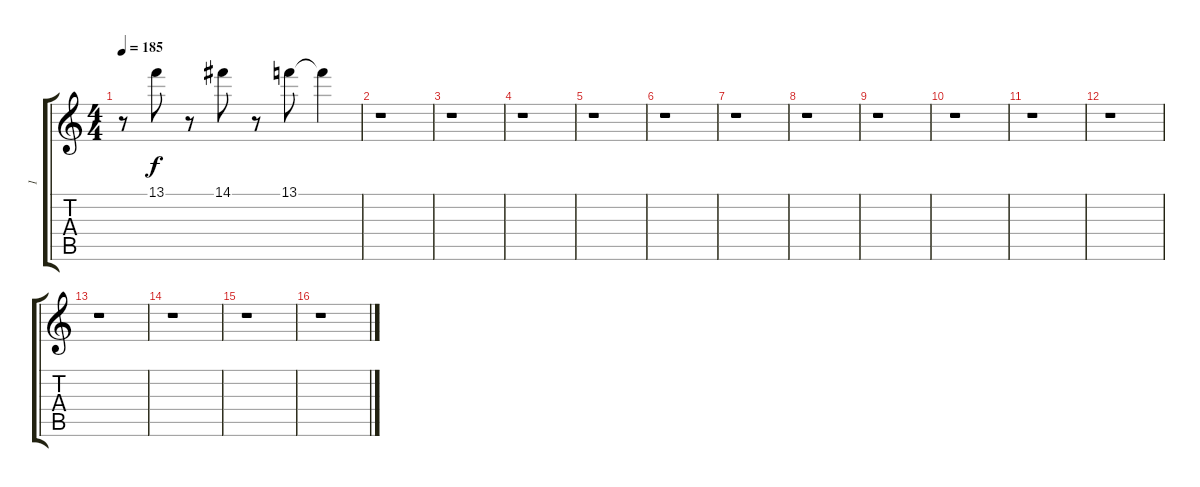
\track ("1" "1") {instrument distortionguitar}
\staff {score tabs}
\tuning (E4 B3 G3 D3 A2 E2) {hide}
\ts (4 4)
\tempo 185
\clef g2
\ks c
r.8{dy f} 13.1.8 r.8 14.1.8 r.8 13.1.8 13.1{t}.4 |
r.1 |
r.1 |
r.1 |
r.1 |
r.1 |
r.1 |
r.1 |
r.1 |
r.1 |
r.1 |
r.1 |
r.1 |
r.1 |
r.1 |
r.1
